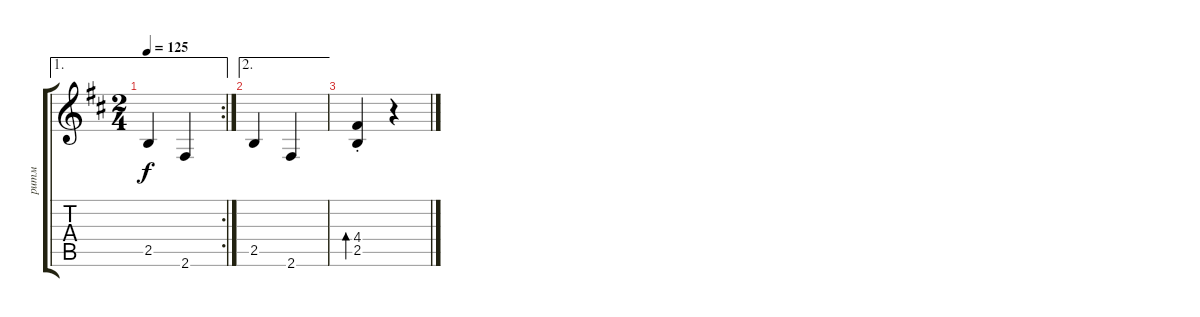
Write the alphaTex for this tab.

\track ("ритм" "ритм") {instrument acousticguitarsteel}
\staff {score tabs}
\tuning (E4 B3 G3 D3 A2 E2) {hide}
\ae 1
\rc 2
\ts (2 4)
\tempo 125
\clef g2
\ks bminor
2.5.4{dy f} 2.6.4 |
\ae 2
2.5.4 2.6.4 |
(4.4{st} 2.5{st}).4{bd 60} r.4
